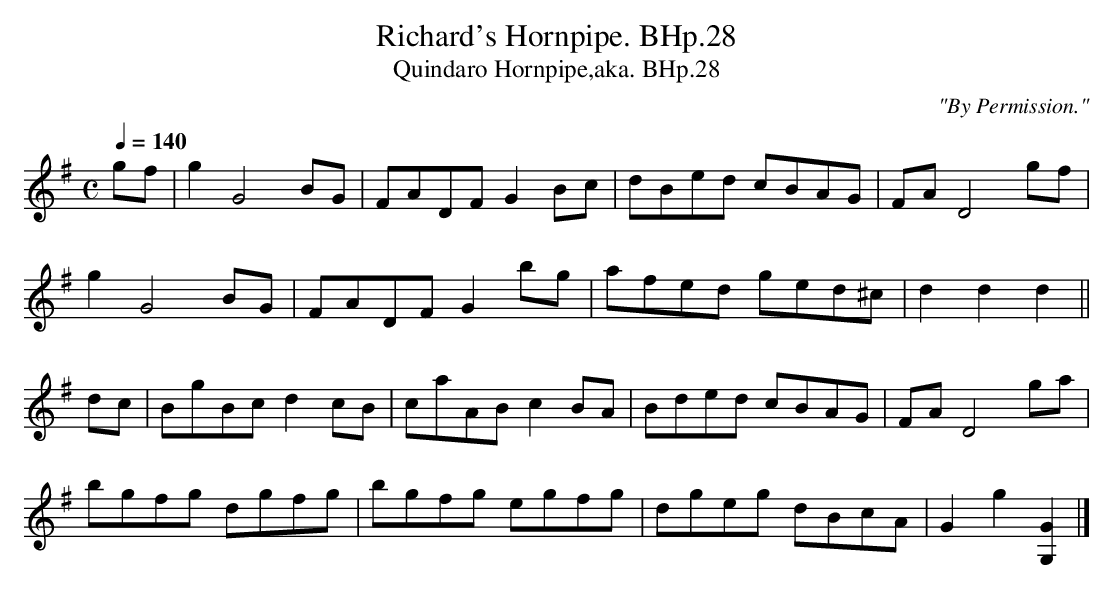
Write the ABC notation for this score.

X:1
T:Richard's Hornpipe. BHp.28
T:Quindaro Hornpipe,aka. BHp.28
C:"By Permission."
M:C
L:1/8
Q:1/4=140
K:G
gf|g2G4 BG|FADF G2Bc|dBed cBAG|FA D4 gf|
g2 G4 BG|FADF G2 bg|afed ged^c|d2d2d2||
dc|BgBc d2cB|caAB c2BA|Bded cBAG|FA D4 ga|
bgfg dgfg|bgfg egfg|dgeg dBcA|G2g2[G2G,2]|]
